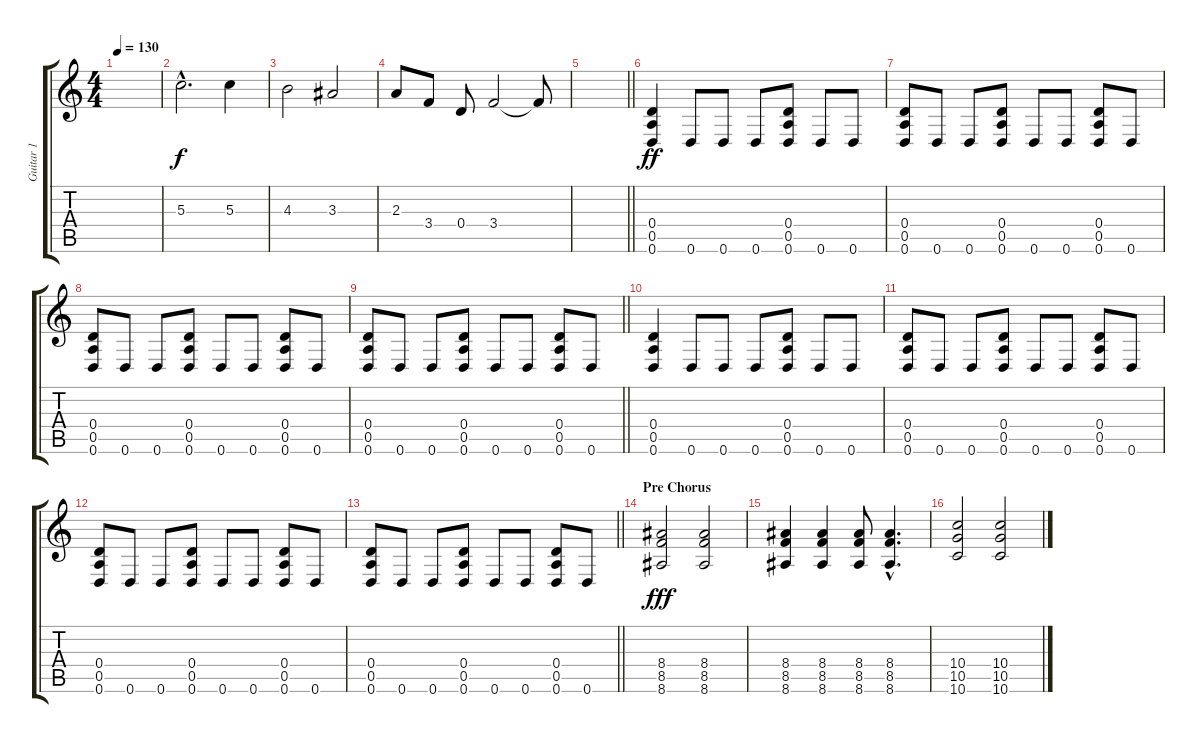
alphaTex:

\track ("Guitar 1" "Guitar 1") {instrument distortionguitar}
\staff {score tabs}
\tuning (E4 B3 G3 D3 A2 D2) {hide}
\ts (4 4)
\tempo 130
\clef g2
\ks c
|
5.3{hac}.2{d} 5.3.4 |
4.3.2 3.3.2 |
2.3.8 3.4.8 0.4.8 3.4.2 3.4{t}.8{dy f} |
\barLineRight lightlight
|
(0.4 0.5 0.6).4{dy ff} 0.6.8 0.6.8 0.6.8 (0.4 0.5 0.6).8 0.6.8 0.6.8 |
(0.4 0.5 0.6).8 0.6.8 0.6.8 (0.4 0.5 0.6).8 0.6.8 0.6.8 (0.4 0.5 0.6).8 0.6.8 |
(0.4 0.5 0.6).8 0.6.8 0.6.8 (0.4 0.5 0.6).8 0.6.8 0.6.8 (0.4 0.5 0.6).8 0.6.8 |
\barLineRight lightlight
(0.4 0.5 0.6).8 0.6.8 0.6.8 (0.4 0.5 0.6).8 0.6.8 0.6.8 (0.4 0.5 0.6).8 0.6.8 |
(0.4 0.5 0.6).4 0.6.8 0.6.8 0.6.8 (0.4 0.5 0.6).8 0.6.8 0.6.8 |
(0.4 0.5 0.6).8 0.6.8 0.6.8 (0.4 0.5 0.6).8 0.6.8 0.6.8 (0.4 0.5 0.6).8 0.6.8 |
(0.4 0.5 0.6).8 0.6.8 0.6.8 (0.4 0.5 0.6).8 0.6.8 0.6.8 (0.4 0.5 0.6).8 0.6.8 |
\barLineRight lightlight
(0.4 0.5 0.6).8 0.6.8 0.6.8 (0.4 0.5 0.6).8 0.6.8 0.6.8 (0.4 0.5 0.6).8 0.6.8 |
\section ("" "Pre Chorus")
(8.4 8.5 8.6).2{dy fff} (8.4 8.5 8.6).2 |
(8.4 8.5 8.6).4 (8.4 8.5 8.6).4 (8.4 8.5 8.6).8 (8.4{hac} 8.5{hac} 8.6{hac}).4{d} |
(10.4 10.5 10.6).2 (10.4 10.5 10.6).2
